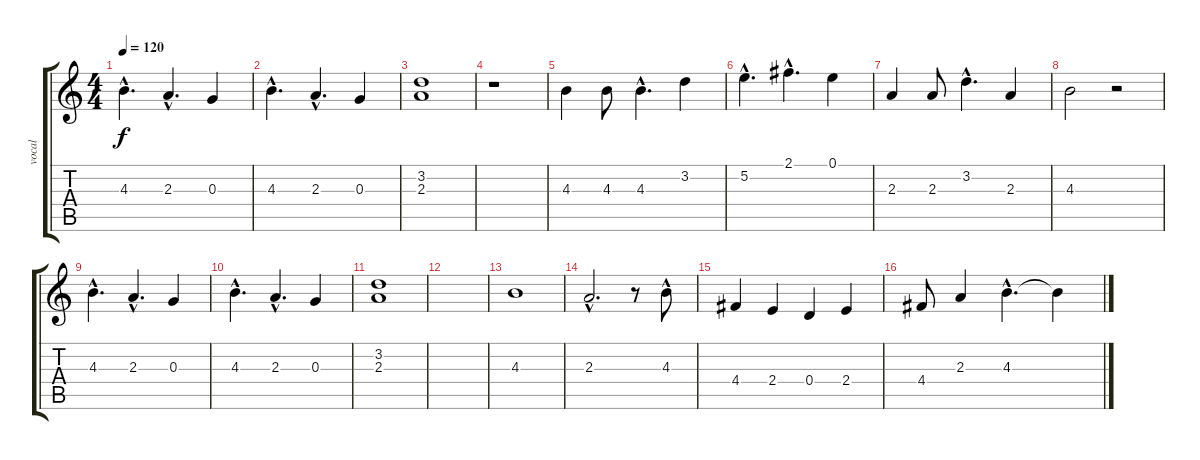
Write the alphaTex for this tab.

\track ("vocal" "vocal") {instrument contrabass}
\staff {score tabs}
\tuning (E4 B3 G3 D3 A2 E2) {hide}
\ts (4 4)
\tempo 120
\clef g2
\ks c
4.3{hac}.4{d dy f} 2.3{hac}.4{d} 0.3.4 |
4.3{hac}.4{d} 2.3{hac}.4{d} 0.3.4 |
(3.2 2.3).1 |
r.1 |
4.3.4 4.3.8 4.3{hac}.4{d} 3.2.4 |
5.2{hac}.4{d} 2.1{hac}.4{d} 0.1.4 |
2.3.4 2.3.8 3.2{hac}.4{d} 2.3.4 |
4.3.2 r.2 |
4.3{hac}.4{d} 2.3{hac}.4{d} 0.3.4 |
4.3{hac}.4{d} 2.3{hac}.4{d} 0.3.4 |
(3.2 2.3).1 |
|
4.3.1 |
2.3{hac}.2{d} r.8 4.3{hac}.8 |
4.4.4 2.4.4 0.4.4 2.4.4 |
4.4.8 2.3.4 4.3{hac}.4{d} 4.3{t}.4
